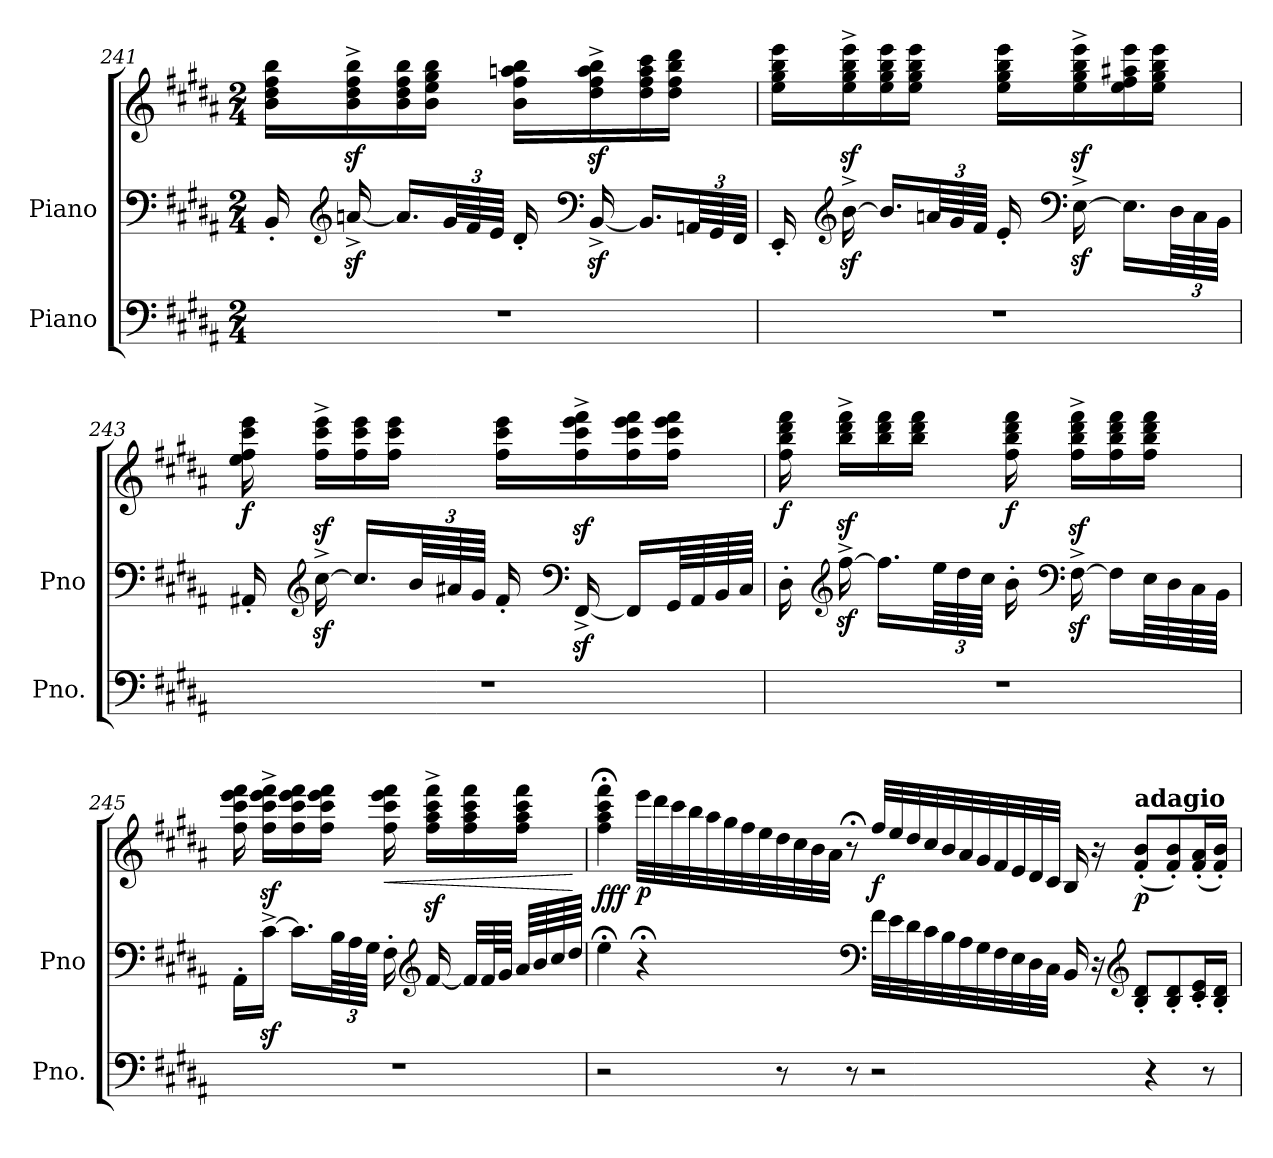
**kern	**kern	**kern	**dynam
*part2	*part1	*part1	*part1
*staff3	*staff2	*staff1	*staff1/2
*I"Piano	*I"Piano	*	*
*I'Pno.	*I'Pno	*	*
*clefF4	*clefF4	*clefG2	*
*k[f#c#g#d#a#]	*k[f#c#g#d#a#]	*k[f#c#g#d#a#]	*
*M2/4	*M2/4	*M2/4	*
=241	=241	=241	=241
2r	16BB'/	16b\ 16dd#\ 16ff#\ 16bb\LL	.
*	*clefG2	*	*
.	[16anz<^/	16b\z<^ 16dd#\z<^ 16ff#\z<^ 16bb\z<^	.
.	16.a/LL]	16b\ 16dd#\ 16ff#\ 16bb\	.
.	.	16b\ 16ee\ 16gg#\ 16bb\JJ	.
*	*Xbrackettup	*	*
.	96g#/LL	.	.
.	96f#/	.	.
.	96e/JJJJ	.	.
.	16d#'/	16b\ 16ff#\ 16aan\ 16bb\LL	.
*	*clefF4	*	*
.	[16BBz<^/	16dd#\z<^ 16ff#\z<^ 16aa\z<^ 16bb\z<^	.
.	16.BB/LL]	16dd#\ 16ff#\ 16aa\ 16ccc#\	.
.	.	16dd#\ 16ff#\ 16bb\ 16ddd#\JJ	.
.	96AAn/LL	.	.
.	96GG#/	.	.
.	96FF#/JJJJ	.	.
=242	=242	=242	=242
2r	16EE'/	16ee\ 16gg#\ 16bb\ 16eee\LL	.
*	*clefG2	*	*
.	[16bz<^\	16ee\z<^ 16gg#\z<^ 16bb\z<^ 16eee\z<^	.
.	16.b/LL]	16ee\ 16gg#\ 16bb\ 16eee\	.
.	.	16ee\ 16gg#\ 16bb\ 16eee\JJ	.
.	96an/LL	.	.
.	96g#/	.	.
.	96f#/JJJJ	.	.
.	16e'/	16ee\ 16gg#\ 16bb\ 16eee\LL	.
*	*clefF4	*	*
.	[16Ez<^\	16ee\z<^ 16gg#\z<^ 16bb\z<^ 16eee\z<^	.
.	16.E\LL]	16ee\ 16ff#\ 16aa#X\ 16eee\	.
.	.	16ee\ 16gg#\ 16bb\ 16eee\JJ	.
.	96D#\LL	.	.
.	96C#\	.	.
.	96BB\JJJJ	.	.
!!LO:LB:g=z
=243	=243	=243	=243
!	!	!	!LO:DY:b
2r	16AA#X'/	16ee\ 16ff#\ 16ccc#\ 16eee\	f
*	*clefG2	*	*
.	[16cc#z<^\	16ff#\z<^ 16ccc#\z<^ 16eee\z<^LL	.
.	16.cc#/LL]	16ff#\ 16ccc#\ 16eee\	.
.	.	16ff#\ 16ccc#\ 16eee\JJ	.
.	96b/LL	.	.
.	96a#X/	.	.
.	96g#/JJJJ	.	.
.	16f#'/	16ff#\ 16ccc#\ 16eee\LL	.
*	*clefF4	*	*
.	[16FF#z<^/	16ff#\z<^ 16ccc#\z<^ 16eee\z<^ 16fff#\z<^	.
.	16FF#/LL]	16ff#\ 16ccc#\ 16eee\ 16fff#\	.
.	64GG#/LL	16ff#\ 16ccc#\ 16eee\ 16fff#\JJ	.
.	64AA#/	.	.
.	64BB/	.	.
.	64C#/JJJJ	.	.
=244	=244	=244	=244
!	!	!	!LO:DY:b
2r	16D#'\	16ff#\ 16bb\ 16ddd#\ 16fff#\	f
*	*clefG2	*	*
.	[16ff#z<^\	16bb\z<^ 16ddd#\z<^ 16fff#\z<^LL	.
.	16.ff#\LL]	16bb\ 16ddd#\ 16fff#\	.
.	.	16bb\ 16ddd#\ 16fff#\JJ	.
.	96ee\LL	.	.
.	96dd#\	.	.
.	96cc#\JJJJ	.	.
!	!	!	!LO:DY:b
.	16b'\	16ff#\ 16bb\ 16ddd#\ 16fff#\	f
*	*clefF4	*	*
.	[16F#z<^\	16ff#\z<^ 16bb\z<^ 16ddd#\z<^ 16fff#\z<^LL	.
.	16F#\LL]	16ff#\ 16bb\ 16ddd#\ 16fff#\	.
.	64E\LL	16ff#\ 16bb\ 16ddd#\ 16fff#\JJ	.
.	64D#\	.	.
.	64C#\	.	.
.	64BB\JJJJ	.	.
=245	=245	=245	=245
2r	16AA#'\LL	16ff#\ 16ccc#\ 16eee\ 16fff#\	.
.	[16c#z<^\JJ	16ff#\z<^ 16ccc#\z<^ 16eee\z<^ 16fff#\z<^LL	.
.	16.c#\LL]	16ff#\ 16ccc#\ 16eee\ 16fff#\	.
.	.	16ff#\ 16ccc#\ 16eee\ 16fff#\JJ	.
.	96B\LL	.	.
.	96A#\	.	.
.	96G#\JJJJ	.	.
!	!	!	!LO:HP:b
.	16F#'\	16ff#\ 16ccc#\ 16eee\ 16fff#\	<
*	*clefG2	*	*
*	*	*MM40	*
.	[16f#/	16ff#\z<^ 16aa#\z<^ 16ccc#\z<^ 16fff#\z<^LL	.
*	*	*MM35	*
.	32f#/LLL]	16ff#\ 16aa#\ 16ccc#\ 16fff#\	.
.	64f#/L	.	.
.	64g#/JJJJ	.	.
*	*	*MM30	*
.	64a#/LLLL	16ff#\ 16aa#\ 16ccc#\ 16fff#\JJ	.
.	64b/	.	.
*	*	*MM25	*
.	64cc#/	.	.
.	64dd#/JJJJ	.	.
.	.	.	[
!!LO:PB:g=z
=246	=246	=246	=246
*	*	*MM20	*
!	!	!	!LO:DY:b
2r	4ee;<\	4ff#\;< 4aa#\;< 4ccc#\;< 4fff#\;<	fff
*	*	*MM90	*
!	!	!	!LO:DY:b
.	4r;<	32eee\LLL	p
.	.	32ddd#\	.
.	.	32ccc#\	.
.	.	32bb\	.
.	.	32aa#\	.
.	.	32gg#\	.
.	.	32ff#\	.
.	.	32ee\	.
8r	4ryy	32dd#\	.
.	.	32cc#\	.
.	.	32b\	.
.	.	32a#\JJJ	.
*	*	*MM25	*
8r	.	8r;<	.
*	*clefF4	*	*
*	*	*MM80	*
!	!	!	!LO:DY:b
2r	32f#\LLL	32ff#/LLL	f
.	32e\	32ee/	.
.	32d#\	32dd#/	.
.	32c#\	32cc#/	.
.	32B\	32b/	.
.	32A#\	32a#/	.
.	32G#\	32g#/	.
.	32F#\	32f#/	.
.	32E\	32e/	.
.	32D#\	32d#/	.
.	32C#\JJJ	32c#/JJJ	.
*	*	*MM5	*
.	16BB/	16B/	.
.	16r	16r	.
*	*clefG2	*	*
*	*	*MM30	*
!	!	!LO:TX:a:B:t=adagio	!
!	!	!	!LO:DY:b
.	8B/' 8d#/'L	(<8f#/' 8b/'L	p
4r	.	.	.
.	8B/' 8d#/'	8f#/' 8b/')	.
.	16c#/' 16e/'L	(<16f#/' 16a#/'L	.
8r	.	.	.
.	16B/' 16d#/'JJ	16f#/' 16b/'JJ)	.
*	*	*MM9999	*
.	32ryy	32ryy	.
=	=	=	=
*-	*-	*-	*-
